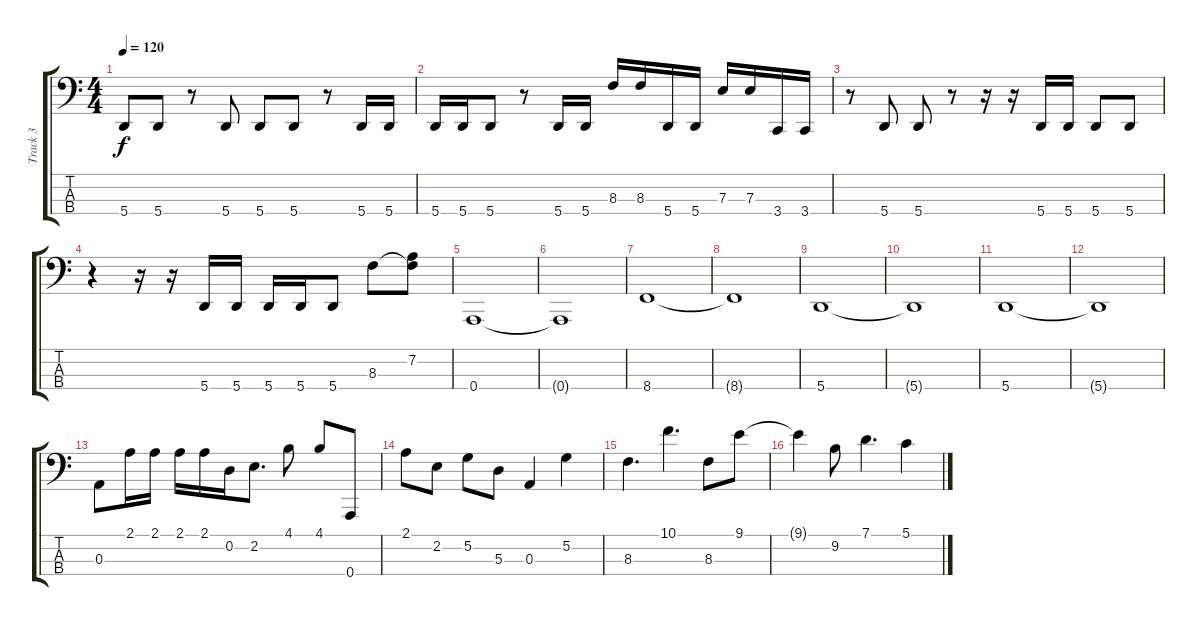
\track ("Track 3" "Track 3") {instrument electricbassfinger}
\staff {score tabs}
\tuning (G2 D2 A1 A0) {hide}
\ts (4 4)
\tempo 120
\clef f4
\ks c
5.4.8{dy f} 5.4.8 r.8 5.4.8 5.4.8 5.4.8 r.8 5.4.16 5.4.16 |
5.4.16 5.4.16 5.4.8 r.8 5.4.16 5.4.16 8.3.16 8.3.16 5.4.16 5.4.16 7.3.16 7.3.16 3.4.16 3.4.16 |
r.8 5.4.8 5.4.8 r.8 r.16 r.16 5.4.16 5.4.16 5.4.8 5.4.8 |
r.4 r.16 r.16 5.4.16 5.4.16 5.4.16 5.4.16 5.4.8 8.3.8 (7.2 8.3{t}).8 |
0.4.1 |
0.4{t}.1 |
8.4.1 |
8.4{t}.1 |
5.4.1 |
5.4{t}.1 |
5.4.1 |
5.4{t}.1 |
0.3.8 2.1.16 2.1.16 2.1.16 2.1.16 0.2.16 2.2.8{d} 4.1.8 4.1.8 0.4.8 |
2.1.8 2.2.8 5.2.8 5.3.8 0.3.4 5.2.4 |
8.3.4{d} 10.1.4{d} 8.3.8 9.1.8 |
9.1{t}.4 9.2.8 7.1.4{d} 5.1.4
